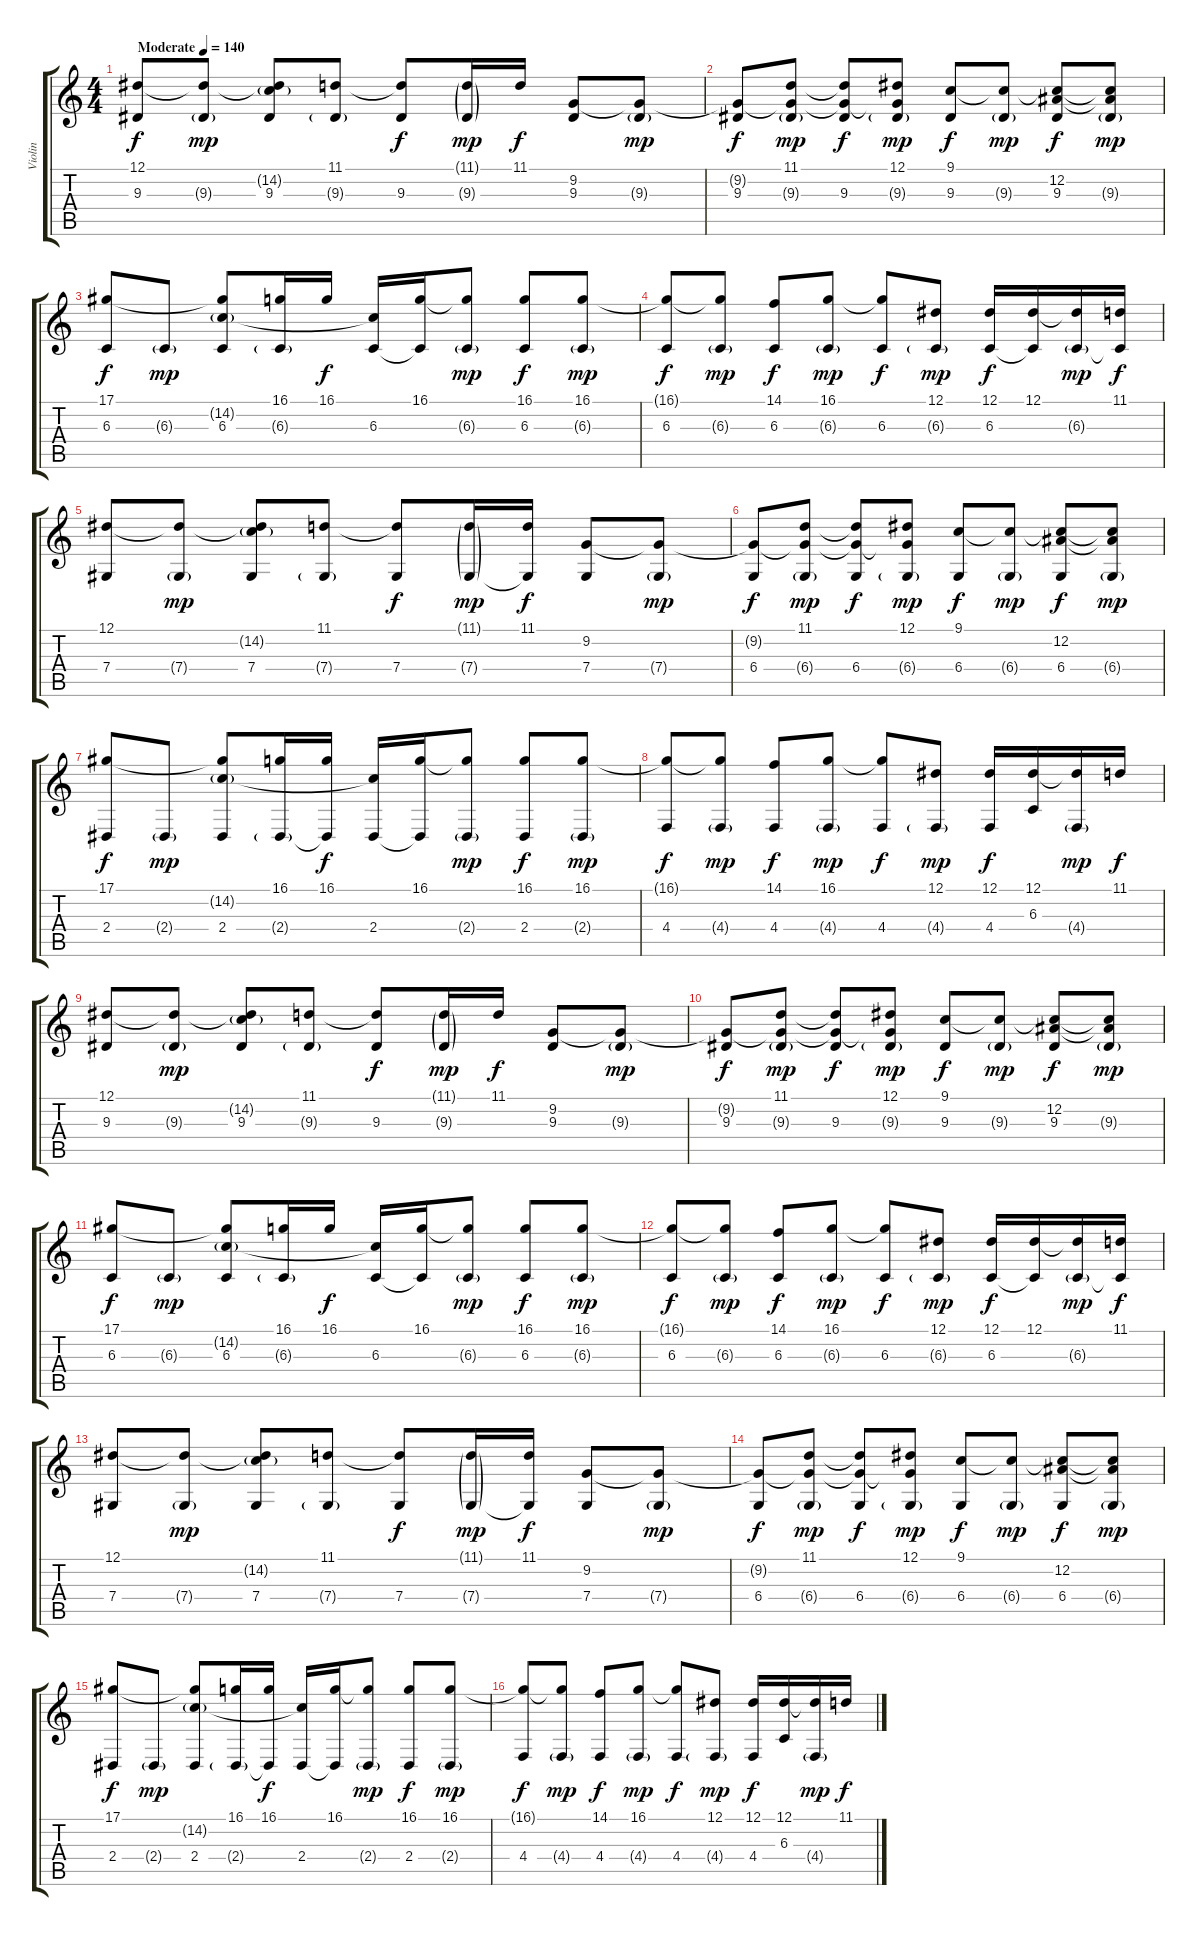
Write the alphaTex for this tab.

\track ("Violin" "Violin") {instrument fx1rain}
\staff {score tabs}
\tuning (Eb4 Bb3 Gb3 Db3 Ab2 Db2) {hide}
\ts (4 4)
\tempo (140 "Moderate")
\clef g2
\ks c
(12.1 9.3).8{dy f instrument fx1rain} (12.1{t} 9.3{g}).8{dy mp} (12.1{t} 14.2{g} 9.3).8 (11.1 9.3{g}).8 (11.1{t} 9.3).8{dy f} (11.1{g} 9.3{g}).16{dy mp} 11.1.16{dy f} (9.2 9.3).8 (9.2{t} 9.3{g}).8{dy mp} |
(9.2{t} 9.3).8{dy f} (11.1 9.2{t} 9.3{g}).8{dy mp} (11.1{t} 9.2{t} 9.3).8{dy f} (12.1 9.2{t} 9.3{g}).8{dy mp} (9.1 9.3).8{dy f} (9.1{t} 9.3{g}).8{dy mp} (9.1{t} 12.2 9.3).8{dy f} (9.1{t} 12.2{t} 9.3{g}).8{dy mp} |
(17.1 6.3).8{dy f} 6.3{g}.8{dy mp} (17.1{t} 14.2{g} 6.3).8 (16.1 6.3{g}).16 16.1.16{dy f} (14.2{t} 6.3).16 (16.1 6.3{t}).16 (16.1{t} 6.3{g}).8{dy mp} (16.1 6.3).8{dy f} (16.1 6.3{g}).8{dy mp} |
(16.1{t} 6.3).8{dy f} (16.1{t} 6.3{g}).8{dy mp} (14.1 6.3).8{dy f} (16.1 6.3{g}).8{dy mp} (16.1{t} 6.3).8{dy f} (12.1 6.3{g}).8{dy mp} (12.1 6.3).16{dy f} (12.1 6.3{t}).16 (12.1{t} 6.3{g}).16{dy mp} (11.1 6.3{t}).16{dy f} |
(12.1 7.4).8 (12.1{t} 7.4{g}).8{dy mp} (12.1{t} 14.2{g} 7.4).8 (11.1 7.4{g}).8 (11.1{t} 7.4).8{dy f} (11.1{g} 7.4{g}).16{dy mp} (11.1 7.4{t}).16{dy f} (9.2 7.4).8 (9.2{t} 7.4{g}).8{dy mp} |
(9.2{t} 6.4).8{dy f} (11.1 9.2{t} 6.4{g}).8{dy mp} (11.1{t} 9.2{t} 6.4).8{dy f} (12.1 9.2{t} 6.4{g}).8{dy mp} (9.1 6.4).8{dy f} (9.1{t} 6.4{g}).8{dy mp} (9.1{t} 12.2 6.4).8{dy f} (9.1{t} 12.2{t} 6.4{g}).8{dy mp} |
(17.1 2.4).8{dy f} 2.4{g}.8{dy mp} (17.1{t} 14.2{g} 2.4).8 (16.1 2.4{g}).16 (16.1 2.4{t}).16{dy f} (14.2{t} 2.4).16 (16.1 2.4{t}).16 (16.1{t} 2.4{g}).8{dy mp} (16.1 2.4).8{dy f} (16.1 2.4{g}).8{dy mp} |
(16.1{t} 4.4).8{dy f} (16.1{t} 4.4{g}).8{dy mp} (14.1 4.4).8{dy f} (16.1 4.4{g}).8{dy mp} (16.1{t} 4.4).8{dy f} (12.1 4.4{g}).8{dy mp} (12.1 4.4).16{dy f} (12.1 6.3).16 (12.1{t} 4.4{g}).16{dy mp} 11.1.16{dy f} |
(12.1 9.3).8 (12.1{t} 9.3{g}).8{dy mp} (12.1{t} 14.2{g} 9.3).8 (11.1 9.3{g}).8 (11.1{t} 9.3).8{dy f} (11.1{g} 9.3{g}).16{dy mp} 11.1.16{dy f} (9.2 9.3).8 (9.2{t} 9.3{g}).8{dy mp} |
(9.2{t} 9.3).8{dy f} (11.1 9.2{t} 9.3{g}).8{dy mp} (11.1{t} 9.2{t} 9.3).8{dy f} (12.1 9.2{t} 9.3{g}).8{dy mp} (9.1 9.3).8{dy f} (9.1{t} 9.3{g}).8{dy mp} (9.1{t} 12.2 9.3).8{dy f} (9.1{t} 12.2{t} 9.3{g}).8{dy mp} |
(17.1 6.3).8{dy f} 6.3{g}.8{dy mp} (17.1{t} 14.2{g} 6.3).8 (16.1 6.3{g}).16 16.1.16{dy f} (14.2{t} 6.3).16 (16.1 6.3{t}).16 (16.1{t} 6.3{g}).8{dy mp} (16.1 6.3).8{dy f} (16.1 6.3{g}).8{dy mp} |
(16.1{t} 6.3).8{dy f} (16.1{t} 6.3{g}).8{dy mp} (14.1 6.3).8{dy f} (16.1 6.3{g}).8{dy mp} (16.1{t} 6.3).8{dy f} (12.1 6.3{g}).8{dy mp} (12.1 6.3).16{dy f} (12.1 6.3{t}).16 (12.1{t} 6.3{g}).16{dy mp} (11.1 6.3{t}).16{dy f} |
(12.1 7.4).8 (12.1{t} 7.4{g}).8{dy mp} (12.1{t} 14.2{g} 7.4).8 (11.1 7.4{g}).8 (11.1{t} 7.4).8{dy f} (11.1{g} 7.4{g}).16{dy mp} (11.1 7.4{t}).16{dy f} (9.2 7.4).8 (9.2{t} 7.4{g}).8{dy mp} |
(9.2{t} 6.4).8{dy f} (11.1 9.2{t} 6.4{g}).8{dy mp} (11.1{t} 9.2{t} 6.4).8{dy f} (12.1 9.2{t} 6.4{g}).8{dy mp} (9.1 6.4).8{dy f} (9.1{t} 6.4{g}).8{dy mp} (9.1{t} 12.2 6.4).8{dy f} (9.1{t} 12.2{t} 6.4{g}).8{dy mp} |
(17.1 2.4).8{dy f} 2.4{g}.8{dy mp} (17.1{t} 14.2{g} 2.4).8 (16.1 2.4{g}).16 (16.1 2.4{t}).16{dy f} (14.2{t} 2.4).16 (16.1 2.4{t}).16 (16.1{t} 2.4{g}).8{dy mp} (16.1 2.4).8{dy f} (16.1 2.4{g}).8{dy mp} |
(16.1{t} 4.4).8{dy f} (16.1{t} 4.4{g}).8{dy mp} (14.1 4.4).8{dy f} (16.1 4.4{g}).8{dy mp} (16.1{t} 4.4).8{dy f} (12.1 4.4{g}).8{dy mp} (12.1 4.4).16{dy f} (12.1 6.3).16 (12.1{t} 4.4{g}).16{dy mp} 11.1.16{dy f}
